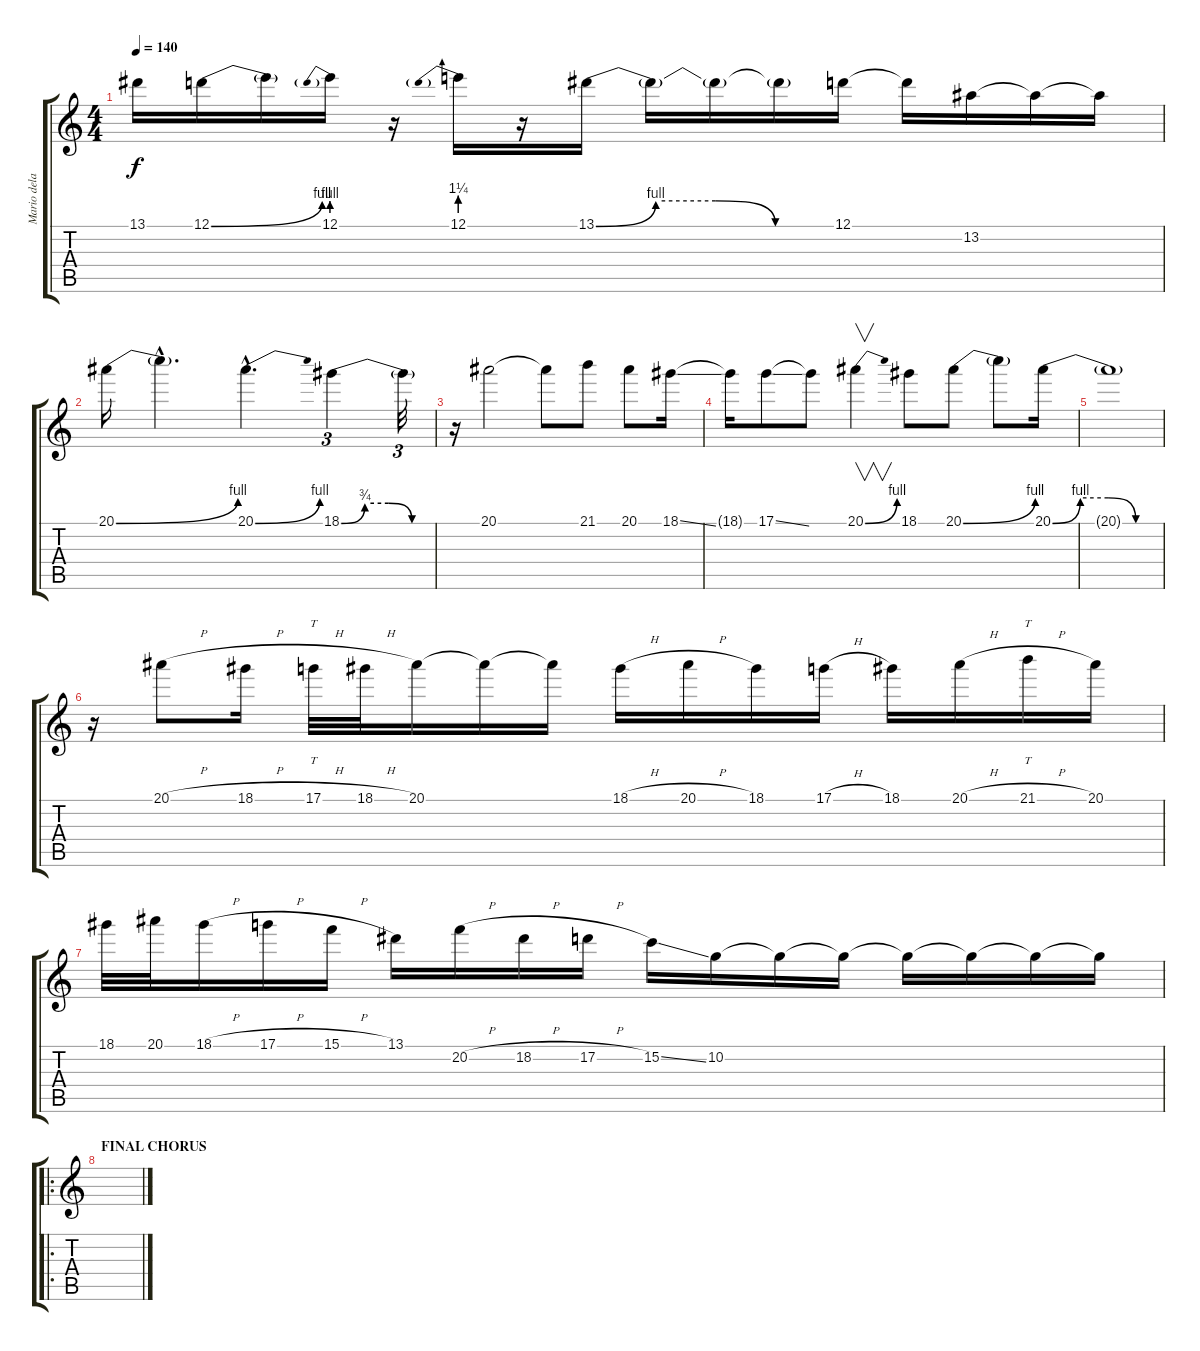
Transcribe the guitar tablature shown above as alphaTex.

\track ("Mario delay Fx" "Mario dela") {instrument overdrivenguitar}
\staff {score tabs}
\tuning (D4 A3 F3 C3 G2 C2) {hide}
\ts (4 4)
\tempo 140
\clef g2
\ks c
13.1.16{dy f} 12.1{be (bend 0 0 60 4)}.16 12.1{t}.16 12.1{be (prebend 0 4 60 4)}.16 r.16 12.1{be (prebend 0 5 60 5)}.16 r.16 13.1{be (custom 0 0 15 4 30 4 45 0 60 0)}.16 13.1{t}.16 13.1{t}.16 13.1{t}.16 12.1.16 12.1{t}.16 13.2.16 13.2{t}.16 13.2{t}.16 |
20.1{be (bend 0 0 60 4)}.16 20.1{hac t}.4{d} 20.1{be (bend 0 0 60 4) hac}.4{d} 18.1{be (custom 0 0 15 3 30 3 45 0 60 0)}.4{tu (3 2)} 18.1{t}.32{tu (3 2)} |
r.16 20.1.2 20.1{t}.8 21.1.8 20.1.8 18.1{ss}.16 |
18.1{t}.16 17.1{ss}.8 17.1{t}.8 20.1{be (bend 0 0 60 4)}.4{v} 18.1.8 20.1{be (bend 0 0 60 4)}.8 20.1{t}.8 20.1{be (custom 0 0 15 4 30 4 45 0 60 0)}.16 |
20.1{t}.1 |
r.16 20.1{h}.8 18.1{h}.16 17.1{h}.32{tt} 18.1{h}.32 20.1.16 20.1{t}.16 20.1{t}.16 18.1{h}.16 20.1{h}.16 18.1.16 17.1{h}.16 18.1.16 20.1{h}.16 21.1{h}.16{tt} 20.1.16 |
18.1.32 20.1.32 18.1{h}.16 17.1{h}.16 15.1{h}.16 13.1.16 20.2{h}.16 18.2{h}.16 17.2{h}.16 15.2{ss}.16 10.2.16 10.2{t}.16 10.2{t}.16 10.2{t}.16 10.2{t}.16 10.2{t}.16 10.2{t}.16 |
\ro
\section ("" "FINAL CHORUS")
